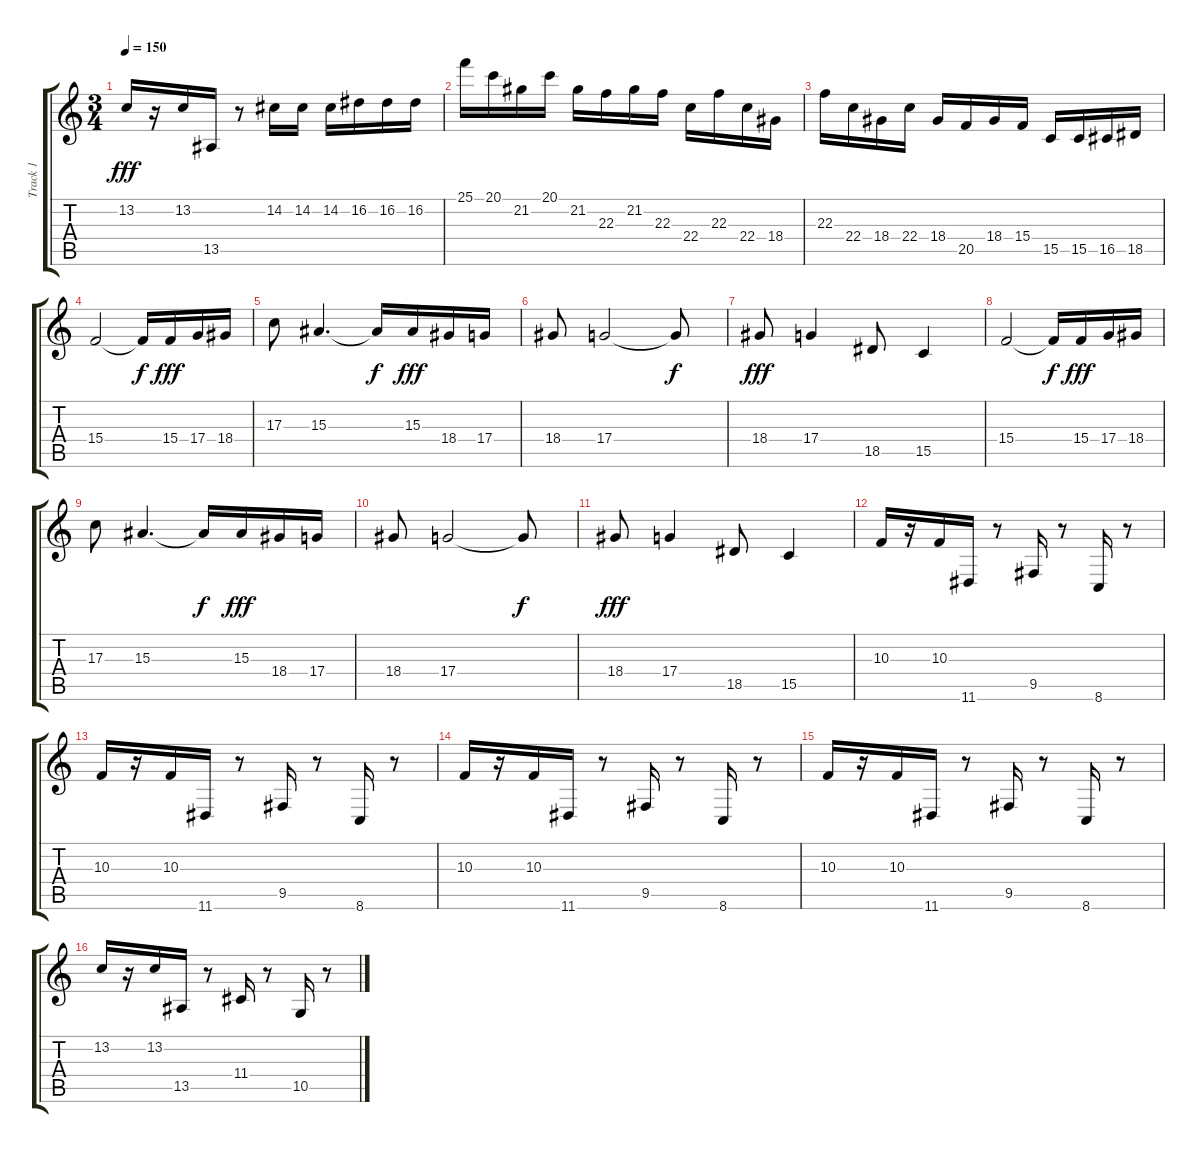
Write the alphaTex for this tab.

\track ("Track 1" "Track 1") {instrument lead2sawtooth}
\staff {score tabs}
\tuning (E4 B3 G3 D3 A2 E2) {hide}
\ts (3 4)
\tempo 150
\clef g2
\ks c
13.2.16{dy fff} r.16 13.2.16 13.5.16 r.8 14.2.16 14.2.16 14.2.16 16.2.16 16.2.16 16.2.16 |
25.1.16 20.1.16 21.2.16 20.1.16 21.2.16 22.3.16 21.2.16 22.3.16 22.4.16 22.3.16 22.4.16 18.4.16 |
22.3.16 22.4.16 18.4.16 22.4.16 18.4.16 20.5.16 18.4.16 15.4.16 15.5.16 15.5.16 16.5.16 18.5.16 |
15.4.2 15.4{t}.16{dy f} 15.4.16{dy fff} 17.4.16 18.4.16 |
17.3.8 15.3.4{d} 15.3{t}.16{dy f} 15.3.16{dy fff} 18.4.16 17.4.16 |
18.4.8 17.4.2 17.4{t}.8{dy f} |
18.4.8{dy fff} 17.4.4 18.5.8 15.5.4 |
15.4.2 15.4{t}.16{dy f} 15.4.16{dy fff} 17.4.16 18.4.16 |
17.3.8 15.3.4{d} 15.3{t}.16{dy f} 15.3.16{dy fff} 18.4.16 17.4.16 |
18.4.8 17.4.2 17.4{t}.8{dy f} |
18.4.8{dy fff} 17.4.4 18.5.8 15.5.4 |
10.3.16 r.16 10.3.16 11.6.16 r.8 9.5.16 r.8 8.6.16 r.8 |
10.3.16 r.16 10.3.16 11.6.16 r.8 9.5.16 r.8 8.6.16 r.8 |
10.3.16 r.16 10.3.16 11.6.16 r.8 9.5.16 r.8 8.6.16 r.8 |
10.3.16 r.16 10.3.16 11.6.16 r.8 9.5.16 r.8 8.6.16 r.8 |
13.2.16 r.16 13.2.16 13.5.16 r.8 11.4.16 r.8 10.5.16 r.8
